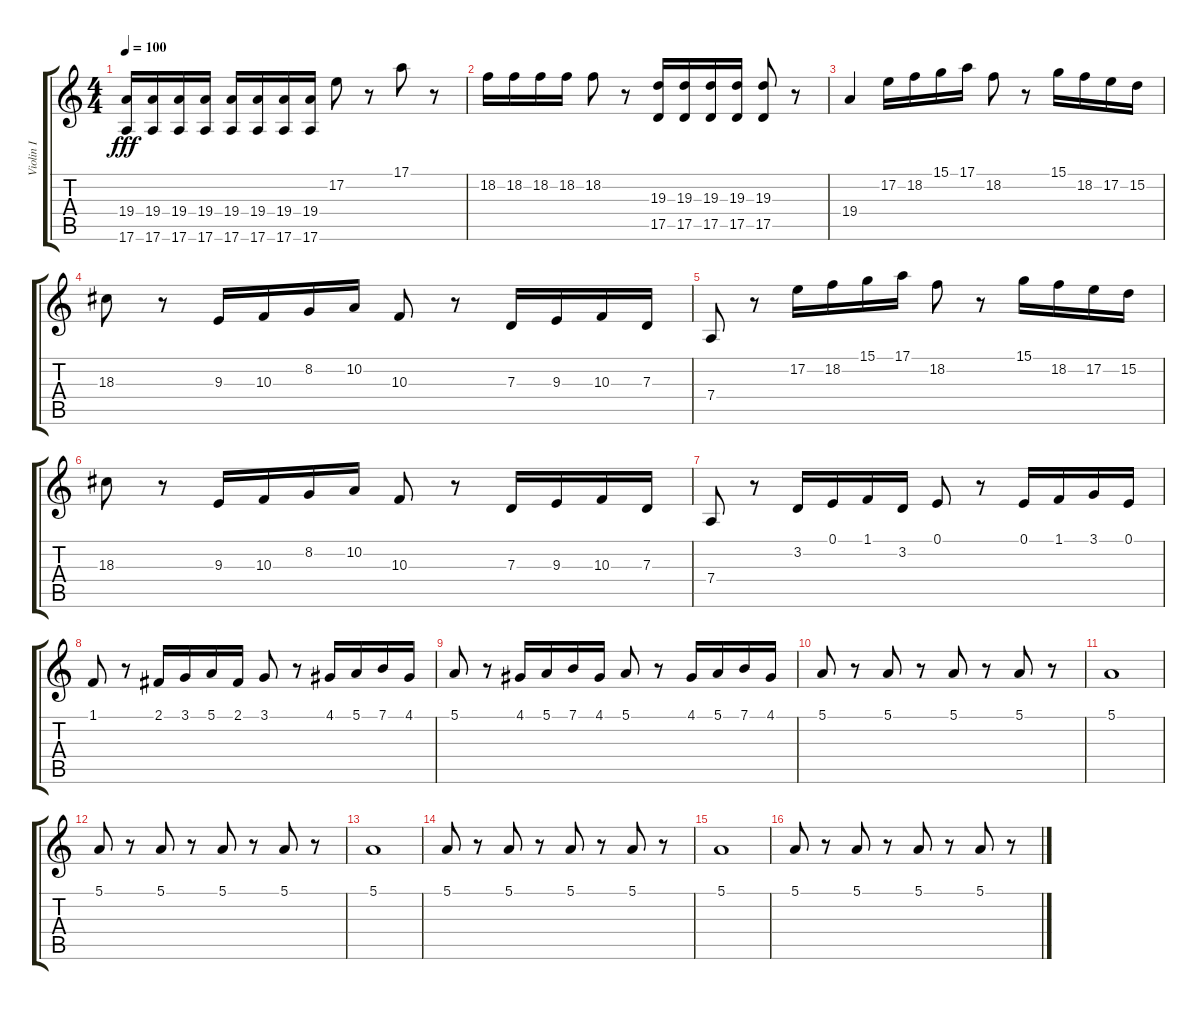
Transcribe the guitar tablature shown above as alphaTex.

\track ("Violin I" "Violin I") {instrument stringensemble1}
\staff {score tabs}
\tuning (E4 B3 G3 D3 A2 E2) {hide}
\ts (4 4)
\tempo 100
\clef g2
\ks c
(19.4 17.6).16{dy fff} (19.4 17.6).16 (19.4 17.6).16 (19.4 17.6).16 (19.4 17.6).16 (19.4 17.6).16 (19.4 17.6).16 (19.4 17.6).16 17.2.8 r.8 17.1.8 r.8 |
18.2.16 18.2.16 18.2.16 18.2.16 18.2.8 r.8 (19.3 17.5).16 (19.3 17.5).16 (19.3 17.5).16 (19.3 17.5).16 (19.3 17.5).8 r.8 |
19.4.4 17.2.16 18.2.16 15.1.16 17.1.16 18.2.8 r.8 15.1.16 18.2.16 17.2.16 15.2.16 |
18.3.8 r.8 9.3.16 10.3.16 8.2.16 10.2.16 10.3.8 r.8 7.3.16 9.3.16 10.3.16 7.3.16 |
7.4.8 r.8 17.2.16 18.2.16 15.1.16 17.1.16 18.2.8 r.8 15.1.16 18.2.16 17.2.16 15.2.16 |
18.3.8 r.8 9.3.16 10.3.16 8.2.16 10.2.16 10.3.8 r.8 7.3.16 9.3.16 10.3.16 7.3.16 |
7.4.8 r.8 3.2.16 0.1.16 1.1.16 3.2.16 0.1.8 r.8 0.1.16 1.1.16 3.1.16 0.1.16 |
1.1.8 r.8 2.1.16 3.1.16 5.1.16 2.1.16 3.1.8 r.8 4.1.16 5.1.16 7.1.16 4.1.16 |
5.1.8 r.8 4.1.16 5.1.16 7.1.16 4.1.16 5.1.8 r.8 4.1.16 5.1.16 7.1.16 4.1.16 |
5.1.8 r.8 5.1.8 r.8 5.1.8 r.8 5.1.8 r.8 |
5.1.1 |
5.1.8 r.8 5.1.8 r.8 5.1.8 r.8 5.1.8 r.8 |
5.1.1 |
5.1.8 r.8 5.1.8 r.8 5.1.8 r.8 5.1.8 r.8 |
5.1.1 |
5.1.8 r.8 5.1.8 r.8 5.1.8 r.8 5.1.8 r.8
